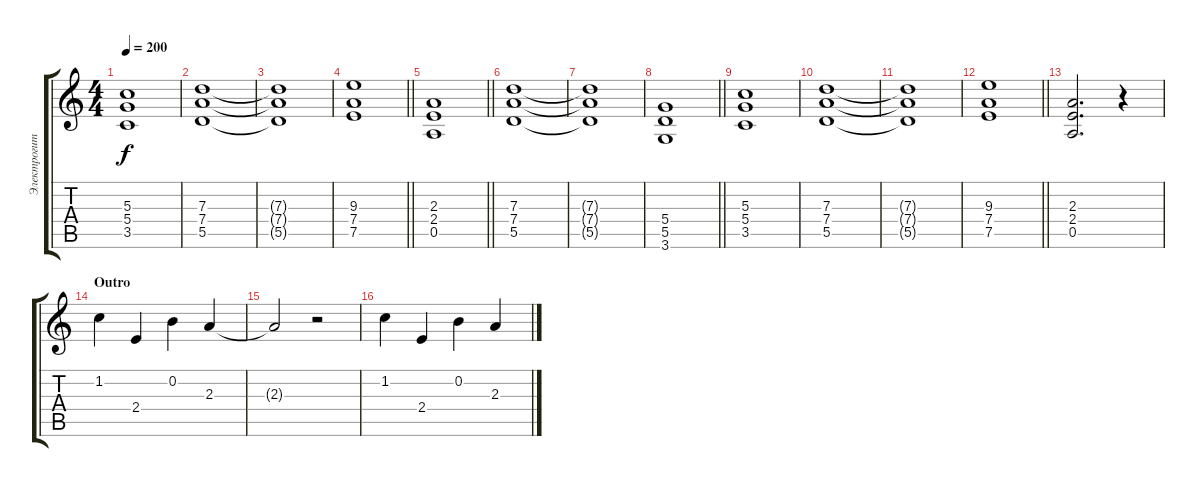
\track ("Электрогитара" "Электрогит") {instrument electricguitarclean}
\staff {score tabs}
\tuning (E4 B3 G3 D3 A2 E2) {hide}
\ts (4 4)
\tempo 200
\clef g2
\ks c
(5.3 5.4 3.5).1{dy f} |
(7.3 7.4 5.5).1 |
(7.3{t} 7.4{t} 5.5{t}).1 |
\barLineRight lightlight
(9.3 7.4 7.5).1 |
\barLineRight lightlight
(2.3 2.4 0.5).1 |
(7.3 7.4 5.5).1 |
(7.3{t} 7.4{t} 5.5{t}).1 |
\barLineRight lightlight
(5.4 5.5 3.6).1 |
(5.3 5.4 3.5).1 |
(7.3 7.4 5.5).1 |
(7.3{t} 7.4{t} 5.5{t}).1 |
\barLineRight lightlight
(9.3 7.4 7.5).1 |
(2.3 2.4 0.5).2{d} r.4 |
\section ("" "Outro")
1.2.4{volume 16 balance 12 instrument electricguitarclean} 2.4.4 0.2.4 2.3.4 |
2.3{t}.2 r.2 |
1.2.4 2.4.4 0.2.4 2.3.4
